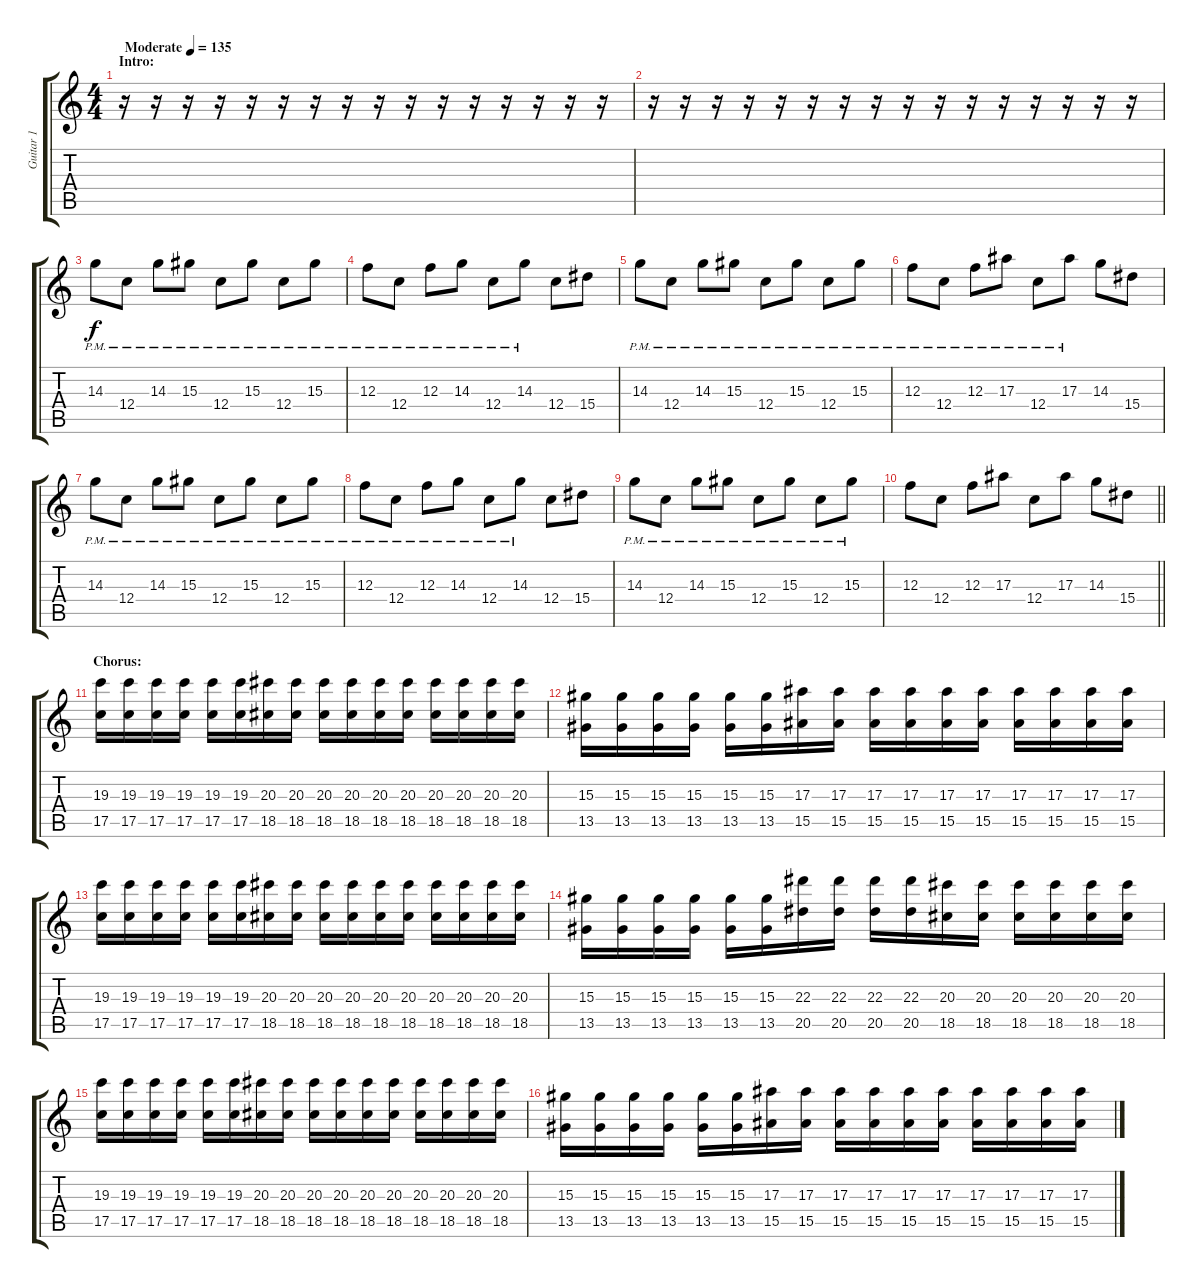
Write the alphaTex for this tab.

\track ("Guitar 1" "Guitar 1") {instrument distortionguitar}
\staff {score tabs}
\tuning (D4 A3 F3 C3 G2 C2) {hide}
\ts (4 4)
\section ("" "Intro:")
\tempo (135 "Moderate")
\clef g2
\ks c
r.16{dy f instrument distortionguitar} r.16 r.16 r.16 r.16 r.16 r.16 r.16 r.16 r.16 r.16 r.16 r.16 r.16 r.16 r.16 |
r.16 r.16 r.16 r.16 r.16 r.16 r.16 r.16 r.16 r.16 r.16 r.16 r.16 r.16 r.16 r.16 |
14.3{pm}.8 12.4{pm}.8 14.3{pm}.8 15.3{pm}.8 12.4{pm}.8 15.3{pm}.8 12.4{pm}.8 15.3{pm}.8 |
12.3{pm}.8 12.4{pm}.8 12.3{pm}.8 14.3{pm}.8 12.4{pm}.8 14.3{pm}.8 12.4.8 15.4.8 |
14.3{pm}.8 12.4{pm}.8 14.3{pm}.8 15.3{pm}.8 12.4{pm}.8 15.3{pm}.8 12.4{pm}.8 15.3{pm}.8 |
12.3{pm}.8 12.4{pm}.8 12.3{pm}.8 17.3{pm}.8 12.4{pm}.8 17.3{pm}.8 14.3.8 15.4.8 |
14.3{pm}.8 12.4{pm}.8 14.3{pm}.8 15.3{pm}.8 12.4{pm}.8 15.3{pm}.8 12.4{pm}.8 15.3{pm}.8 |
12.3{pm}.8 12.4{pm}.8 12.3{pm}.8 14.3{pm}.8 12.4{pm}.8 14.3{pm}.8 12.4.8 15.4.8 |
14.3{pm}.8 12.4{pm}.8 14.3{pm}.8 15.3{pm}.8 12.4{pm}.8 15.3{pm}.8 12.4{pm}.8 15.3{pm}.8 |
\barLineRight lightlight
12.3.8 12.4.8 12.3.8 17.3.8 12.4.8 17.3.8 14.3.8 15.4.8 |
\section ("" "Chorus:")
(19.3 17.5).16 (19.3 17.5).16 (19.3 17.5).16 (19.3 17.5).16 (19.3 17.5).16 (19.3 17.5).16 (20.3 18.5).16 (20.3 18.5).16 (20.3 18.5).16 (20.3 18.5).16 (20.3 18.5).16 (20.3 18.5).16 (20.3 18.5).16 (20.3 18.5).16 (20.3 18.5).16 (20.3 18.5).16 |
(15.3 13.5).16 (15.3 13.5).16 (15.3 13.5).16 (15.3 13.5).16 (15.3 13.5).16 (15.3 13.5).16 (17.3 15.5).16 (17.3 15.5).16 (17.3 15.5).16 (17.3 15.5).16 (17.3 15.5).16 (17.3 15.5).16 (17.3 15.5).16 (17.3 15.5).16 (17.3 15.5).16 (17.3 15.5).16 |
(19.3 17.5).16 (19.3 17.5).16 (19.3 17.5).16 (19.3 17.5).16 (19.3 17.5).16 (19.3 17.5).16 (20.3 18.5).16 (20.3 18.5).16 (20.3 18.5).16 (20.3 18.5).16 (20.3 18.5).16 (20.3 18.5).16 (20.3 18.5).16 (20.3 18.5).16 (20.3 18.5).16 (20.3 18.5).16 |
(15.3 13.5).16 (15.3 13.5).16 (15.3 13.5).16 (15.3 13.5).16 (15.3 13.5).16 (15.3 13.5).16 (22.3 20.5).16 (22.3 20.5).16 (22.3 20.5).16 (22.3 20.5).16 (20.3 18.5).16 (20.3 18.5).16 (20.3 18.5).16 (20.3 18.5).16 (20.3 18.5).16 (20.3 18.5).16 |
(19.3 17.5).16 (19.3 17.5).16 (19.3 17.5).16 (19.3 17.5).16 (19.3 17.5).16 (19.3 17.5).16 (20.3 18.5).16 (20.3 18.5).16 (20.3 18.5).16 (20.3 18.5).16 (20.3 18.5).16 (20.3 18.5).16 (20.3 18.5).16 (20.3 18.5).16 (20.3 18.5).16 (20.3 18.5).16 |
(15.3 13.5).16 (15.3 13.5).16 (15.3 13.5).16 (15.3 13.5).16 (15.3 13.5).16 (15.3 13.5).16 (17.3 15.5).16 (17.3 15.5).16 (17.3 15.5).16 (17.3 15.5).16 (17.3 15.5).16 (17.3 15.5).16 (17.3 15.5).16 (17.3 15.5).16 (17.3 15.5).16 (17.3 15.5).16
